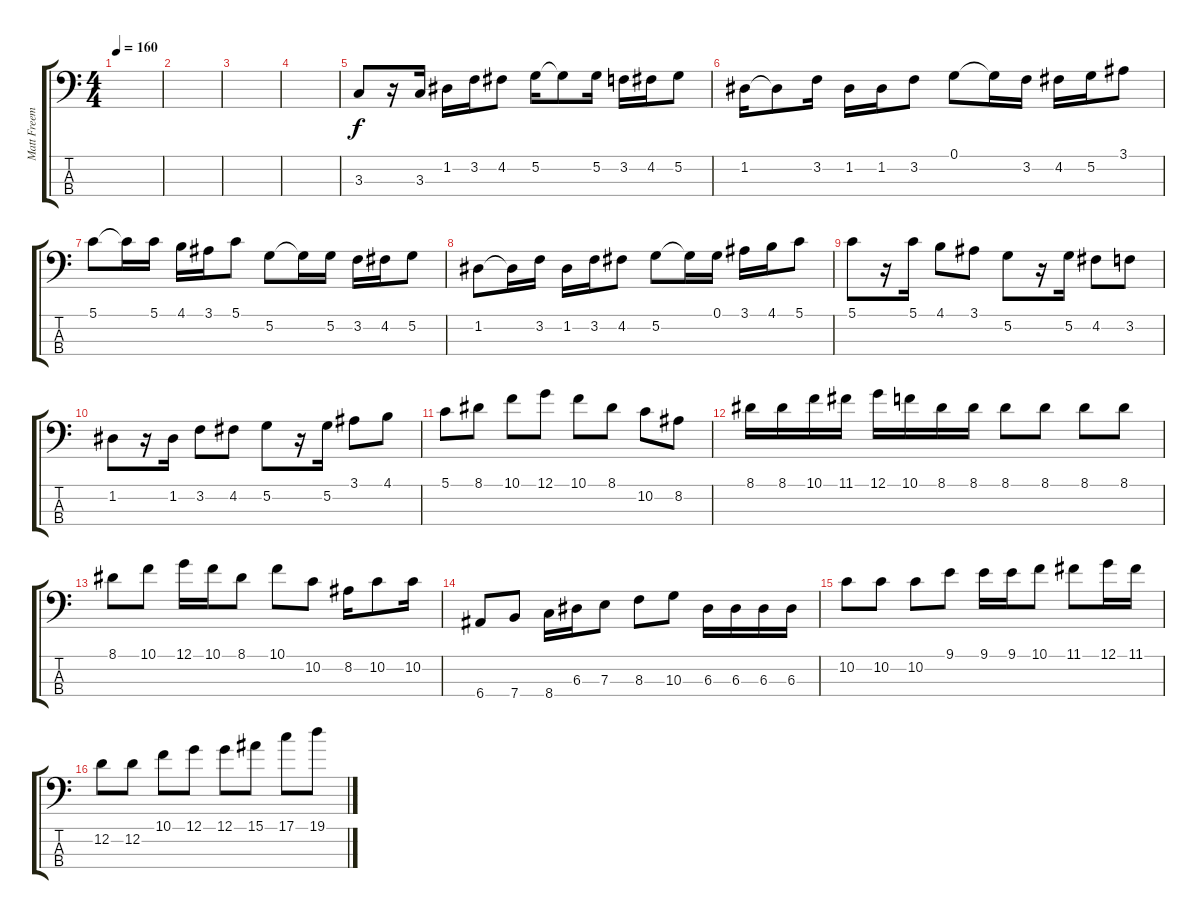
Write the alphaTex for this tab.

\track ("Matt Freeman" "Matt Freem") {instrument electricbasspick}
\staff {score tabs}
\tuning (G2 D2 A1 E1) {hide}
\ts (4 4)
\tempo 160
\clef f4
\ks c
|
|
|
|
3.3.8{instrument slapbass1} r.16 3.3.16 1.2.16 3.2.16 4.2.8 5.2.16 5.2{t}.8 5.2.16 3.2.16 4.2.16 5.2.8 |
1.2.16 1.2{t}.8 3.2.16 1.2.16 1.2.16 3.2.8 0.1.8 0.1{t}.16 3.2.16 4.2.16 5.2.16 3.1.8 |
5.1.8 5.1{t}.16 5.1.16 4.1.16 3.1.16 5.1.8 5.2.8 5.2{t}.16 5.2.16 3.2.16 4.2.16 5.2.8 |
1.2.8 1.2{t}.16 3.2.16 1.2.16 3.2.16 4.2.8 5.2.8 5.2{t}.16 0.1.16 3.1.16 4.1.16 5.1.8 |
5.1.8 r.16 5.1.16 4.1.8 3.1.8 5.2.8 r.16 5.2.16 4.2.8 3.2.8 |
1.2.8 r.16 1.2.16 3.2.8 4.2.8 5.2.8 r.16 5.2.16 3.1.8 4.1.8 |
5.1.8 8.1.8 10.1.8 12.1.8 10.1.8 8.1.8 10.2.8 8.2.8 |
8.1.16 8.1.16 10.1.16 11.1.16 12.1.16 10.1.16 8.1.16 8.1.16 8.1.8 8.1.8 8.1.8 8.1.8 |
8.1.8 10.1.8 12.1.16 10.1.16 8.1.8 10.1.8 10.2.8 8.2.16 10.2.8 10.2.16 |
6.4.8 7.4.8 8.4.16 6.3.16 7.3.8 8.3.8 10.3.8 6.3.16 6.3.16 6.3.16 6.3.16 |
10.2.8 10.2.8 10.2.8 9.1.8 9.1.16 9.1.16 10.1.8 11.1.8 12.1.16 11.1.16 |
12.2.8 12.2.8 10.1.8 12.1.8 12.1.8 15.1.8 17.1.8 19.1.8
